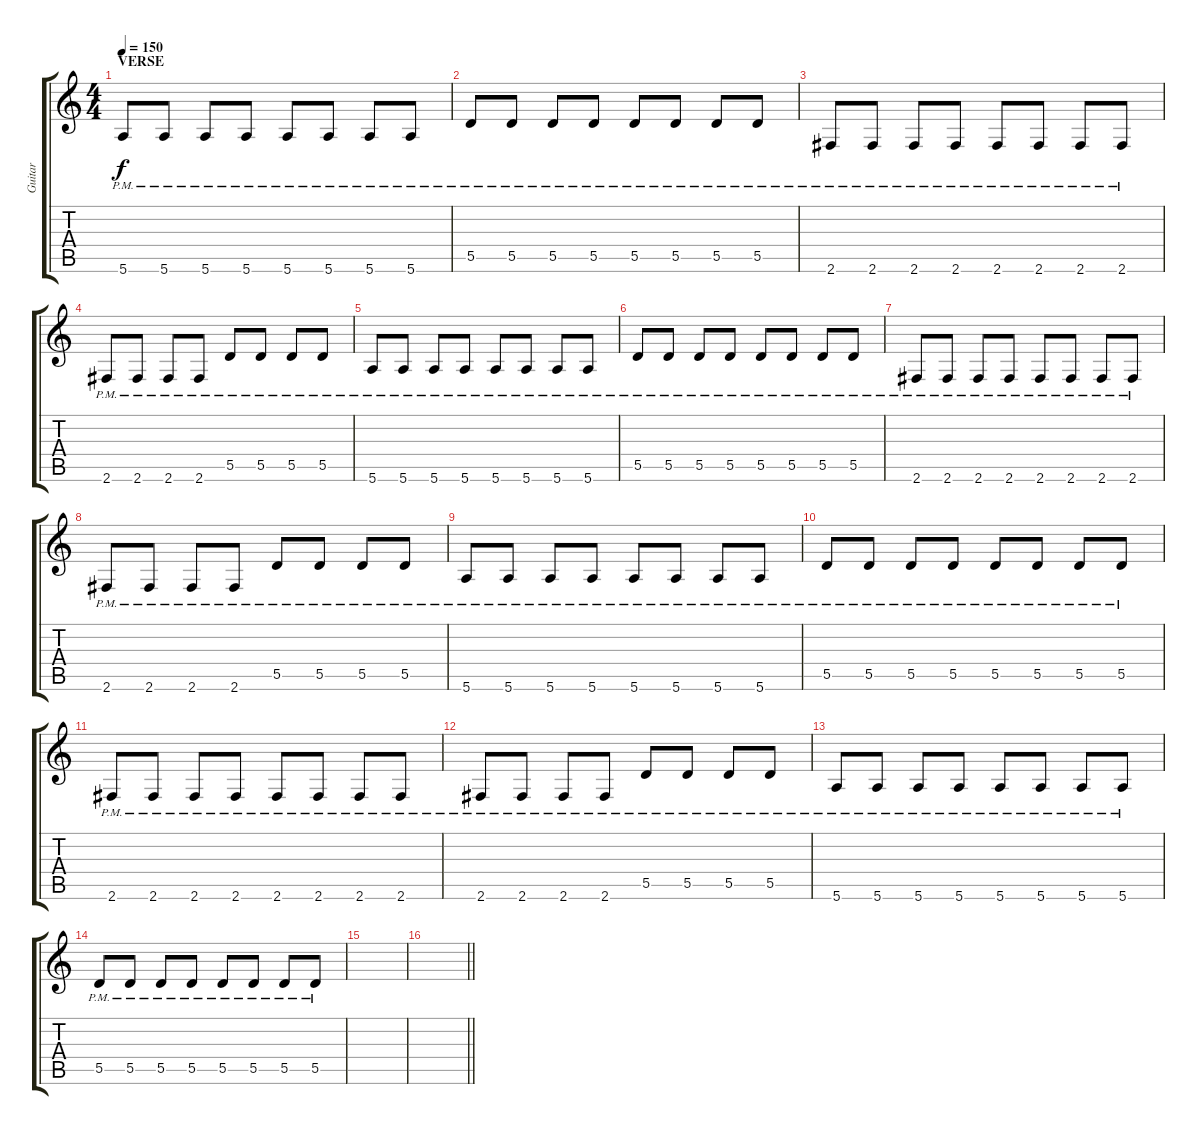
\track ("Guitar" "Guitar") {instrument distortionguitar}
\staff {score tabs}
\tuning (E4 B3 G3 D3 A2 E2) {hide}
\ts (4 4)
\section ("" "VERSE")
\tempo 150
\clef g2
\ks c
5.6{pm}.8{dy f} 5.6{pm}.8 5.6{pm}.8 5.6{pm}.8 5.6{pm}.8 5.6{pm}.8 5.6{pm}.8 5.6{pm}.8 |
5.5{pm}.8 5.5{pm}.8 5.5{pm}.8 5.5{pm}.8 5.5{pm}.8 5.5{pm}.8 5.5{pm}.8 5.5{pm}.8 |
2.6{pm}.8 2.6{pm}.8 2.6{pm}.8 2.6{pm}.8 2.6{pm}.8 2.6{pm}.8 2.6{pm}.8 2.6{pm}.8 |
2.6{pm}.8 2.6{pm}.8 2.6{pm}.8 2.6{pm}.8 5.5{pm}.8 5.5{pm}.8 5.5{pm}.8 5.5{pm}.8 |
5.6{pm}.8 5.6{pm}.8 5.6{pm}.8 5.6{pm}.8 5.6{pm}.8 5.6{pm}.8 5.6{pm}.8 5.6{pm}.8 |
5.5{pm}.8 5.5{pm}.8 5.5{pm}.8 5.5{pm}.8 5.5{pm}.8 5.5{pm}.8 5.5{pm}.8 5.5{pm}.8 |
2.6{pm}.8 2.6{pm}.8 2.6{pm}.8 2.6{pm}.8 2.6{pm}.8 2.6{pm}.8 2.6{pm}.8 2.6{pm}.8 |
2.6{pm}.8 2.6{pm}.8 2.6{pm}.8 2.6{pm}.8 5.5{pm}.8 5.5{pm}.8 5.5{pm}.8 5.5{pm}.8 |
5.6{pm}.8 5.6{pm}.8 5.6{pm}.8 5.6{pm}.8 5.6{pm}.8 5.6{pm}.8 5.6{pm}.8 5.6{pm}.8 |
5.5{pm}.8 5.5{pm}.8 5.5{pm}.8 5.5{pm}.8 5.5{pm}.8 5.5{pm}.8 5.5{pm}.8 5.5{pm}.8 |
2.6{pm}.8 2.6{pm}.8 2.6{pm}.8 2.6{pm}.8 2.6{pm}.8 2.6{pm}.8 2.6{pm}.8 2.6{pm}.8 |
2.6{pm}.8 2.6{pm}.8 2.6{pm}.8 2.6{pm}.8 5.5{pm}.8 5.5{pm}.8 5.5{pm}.8 5.5{pm}.8 |
5.6{pm}.8 5.6{pm}.8 5.6{pm}.8 5.6{pm}.8 5.6{pm}.8 5.6{pm}.8 5.6{pm}.8 5.6{pm}.8 |
5.5{pm}.8 5.5{pm}.8 5.5{pm}.8 5.5{pm}.8 5.5{pm}.8 5.5{pm}.8 5.5{pm}.8 5.5{pm}.8 |
|
\barLineRight lightlight
